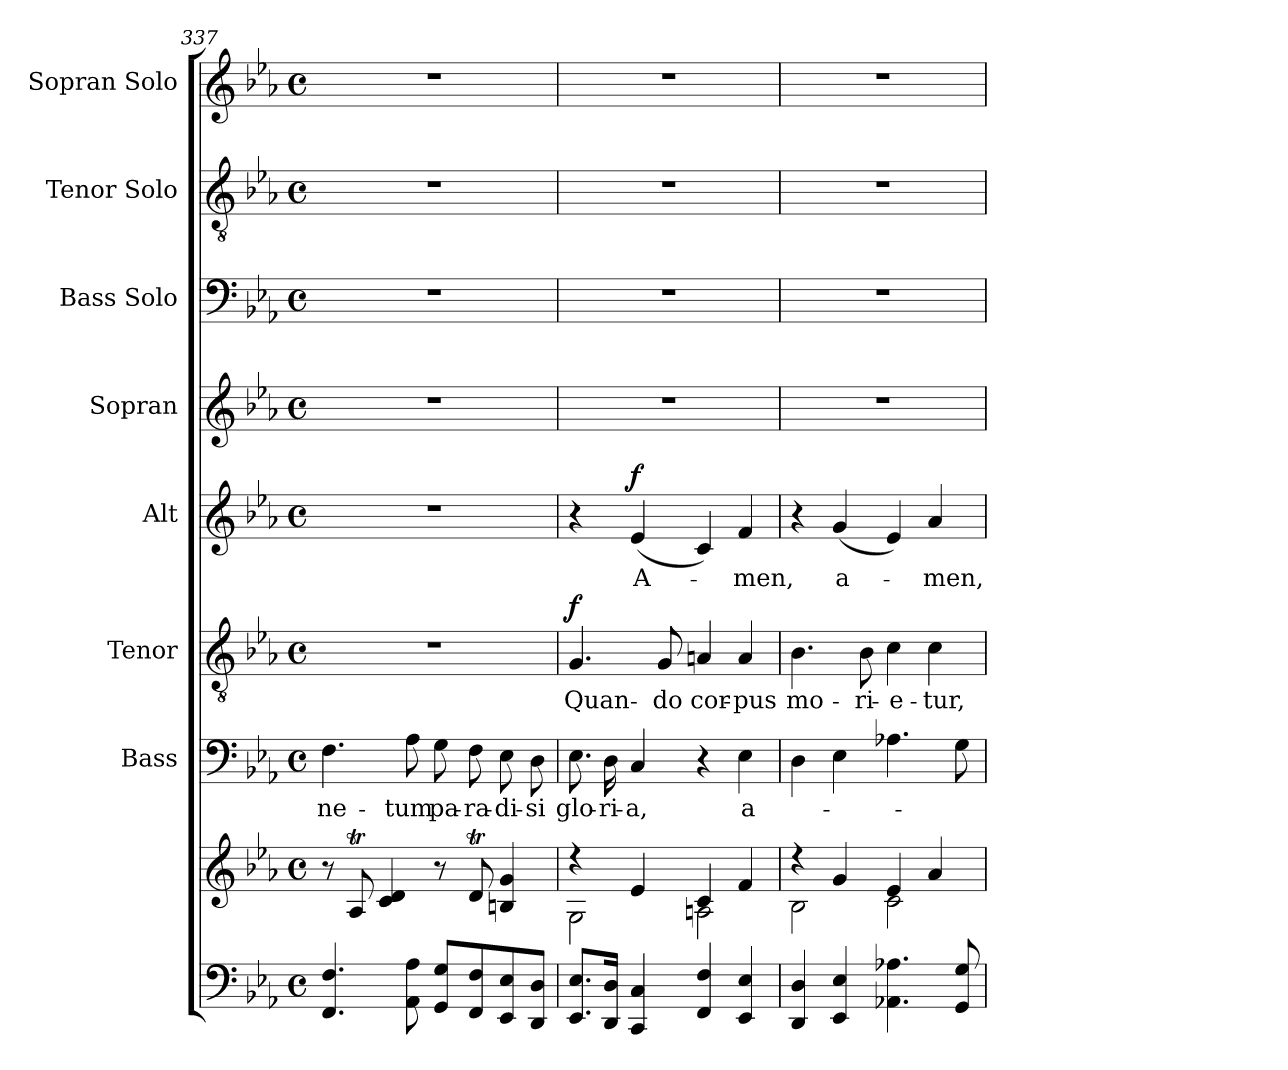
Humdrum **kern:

**kern	**kern	**kern	**text	**kern	**text	**dynam	**kern	**text	**dynam	**kern	**kern	**kern	**kern
*part8	*part8	*part7	*part7	*part6	*part6	*part6	*part5	*part5	*part5	*part4	*part3	*part2	*part1
*staff9	*staff8	*staff7	*staff7	*staff6	*staff6	*staff6	*staff5	*staff5	*staff5	*staff4	*staff3	*staff2	*staff1
*	*	*I"Bass	*	*I"Tenor	*	*	*I"Alt	*	*	*I"Sopran	*I"Bass Solo	*I"Tenor Solo	*I"Sopran Solo
*	*	*I'B.	*	*I'T.	*	*	*I'A.	*	*	*I'S.	*I'B. Solo	*I'T. Solo	*I'S. Solo
*clefF4	*clefG2	*clefF4	*	*clefGv2	*	*	*clefG2	*	*	*clefG2	*clefF4	*clefGv2	*clefG2
*k[b-e-a-]	*k[b-e-a-]	*k[b-e-a-]	*	*k[b-e-a-]	*	*	*k[b-e-a-]	*	*	*k[b-e-a-]	*k[b-e-a-]	*k[b-e-a-]	*k[b-e-a-]
*E-:	*E-:	*E-:	*	*E-:	*	*	*E-:	*	*	*E-:	*E-:	*E-:	*E-:
*M4/4	*M4/4	*M4/4	*	*M4/4	*	*	*M4/4	*	*	*M4/4	*M4/4	*M4/4	*M4/4
*met(c)	*met(c)	*met(c)	*	*met(c)	*	*	*met(c)	*	*	*met(c)	*met(c)	*met(c)	*met(c)
=337	=337	=337	=337	=337	=337	=337	=337	=337	=337	=337	=337	=337	=337
!	!	!	!LO:LY:b	!	!	!	!	!	!	!	!	!	!
4.FF/ 4.F/	8r	4.F\	-ne-	1r	.	.	1r	.	.	1r	1r	1r	1r
.	8A-T/	.	.	.	.	.	.	.	.	.	.	.	.
.	4c/ 4d/	.	.	.	.	.	.	.	.	.	.	.	.
!	!	!	!LO:LY:b	!	!	!	!	!	!	!	!	!	!
8AA-\ 8A-\	.	8A-\	-tum	.	.	.	.	.	.	.	.	.	.
!	!	!	!LO:LY:b	!	!	!	!	!	!	!	!	!	!
8GG/ 8G/L	8r	8G\	pa-	.	.	.	.	.	.	.	.	.	.
!	!	!	!LO:LY:b	!	!	!	!	!	!	!	!	!	!
8FF/ 8F/	8dt/	8F\	-ra-	.	.	.	.	.	.	.	.	.	.
!	!	!	!LO:LY:b	!	!	!	!	!	!	!	!	!	!
8EE-/ 8E-/	4Bn/ 4g/	8E-\	-di-	.	.	.	.	.	.	.	.	.	.
!	!	!	!LO:LY:b	!	!	!	!	!	!	!	!	!	!
8DD/ 8D/J	.	8D\	-si	.	.	.	.	.	.	.	.	.	.
!!LO:LB:g=z
=338	=338	=338	=338	=338	=338	=338	=338	=338	=338	=338	=338	=338	=338
*	*^	*	*	*	*	*	*	*	*	*	*	*	*
!	!	!	!	!LO:LY:b	!	!LO:LY:b	!LO:DY:a	!	!	!	!	!	!	!
8.EE-/ 8.E-/L	4r	2G\	8.E-\	glo-	4.G/	Quan-	f	4r	.	.	1r	1r	1r	1r
!	!	!	!	!LO:LY:b	!	!	!	!	!	!	!	!	!	!
16DD/ 16D/Jk	.	.	16D\	-ri-	.	.	.	.	.	.	.	.	.	.
!	!	!	!	!LO:LY:b	!	!	!	!	!LO:LY:b	!LO:DY:a	!	!	!	!
4CC/ 4C/	4e-/	.	4C/	-a,	.	.	.	(<4e-/	A-	f	.	.	.	.
!	!	!	!	!	!	!LO:LY:b	!	!	!	!	!	!	!	!
.	.	.	.	.	8G/	-do	.	.	.	.	.	.	.	.
!	!	!	!	!	!	!LO:LY:b	!	!	!	!	!	!	!	!
4FF/ 4F/	4c/	2An\	4r	.	4An/	cor-	.	4c/)	.	.	.	.	.	.
!	!	!	!	!LO:LY:b	!	!LO:LY:b	!	!	!LO:LY:b	!	!	!	!	!
4EE-/ 4E-/	4f/	.	4E-\	a-	4A/	-pus	.	4f/	-men,	.	.	.	.	.
=339	=339	=339	=339	=339	=339	=339	=339	=339	=339	=339	=339	=339	=339	=339
!	!	!	!	!	!	!LO:LY:b	!	!	!	!	!	!	!	!
4DD/ 4D/	4r	2B-\	4D\	.	4.B-\	mo-	.	4r	.	.	1r	1r	1r	1r
!	!	!	!	!	!	!	!	!	!LO:LY:b	!	!	!	!	!
4EE-/ 4E-/	4g/	.	4E-\	.	.	.	.	(<4g/	a-	.	.	.	.	.
!	!	!	!	!	!	!LO:LY:b	!	!	!	!	!	!	!	!
.	.	.	.	.	8B-\	-ri-	.	.	.	.	.	.	.	.
!	!	!	!	!	!	!LO:LY:b	!	!	!	!	!	!	!	!
4.AA-X\ 4.A-X\	4e-/	2c\	4.A-X\	.	4c\	-e-	.	4e-/)	.	.	.	.	.	.
!	!	!	!	!	!	!LO:LY:b	!	!	!LO:LY:b	!	!	!	!	!
.	4a-/	.	.	.	4c\	-tur,	.	4a-/	-men,	.	.	.	.	.
8GG/ 8G/	.	.	8G\	.	.	.	.	.	.	.	.	.	.	.
*	*v	*v	*	*	*	*	*	*	*	*	*	*	*	*
=	=	=	=	=	=	=	=	=	=	=	=	=	=
*-	*-	*-	*-	*-	*-	*-	*-	*-	*-	*-	*-	*-	*-
